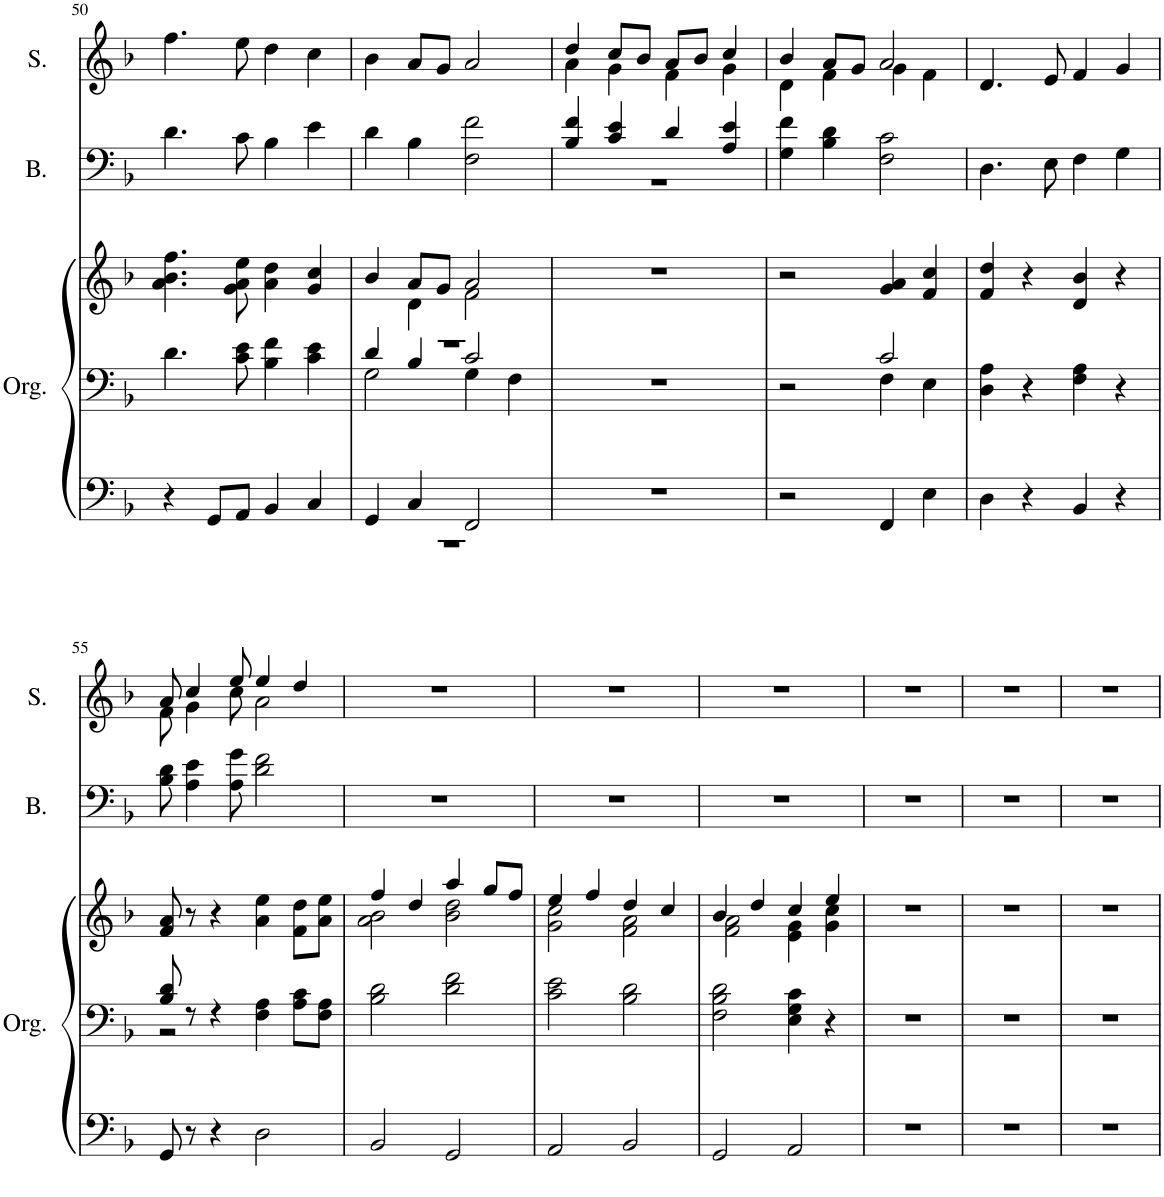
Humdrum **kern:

**kern	**kern	**kern	**kern	**kern
*part3	*part3	*part3	*part2	*part1
*staff5	*staff4	*staff3	*staff2	*staff1
*I"Organ	*	*	*I"Tenor   Bass	*I"Soprano        Alto
*I'Org.	*	*	*I'B.	*I'S.
!!LO:PB:g=z
*clefF4	*clefF4	*clefG2	*clefF4	*clefG2
*k[b-]	*k[b-]	*k[b-]	*k[b-]	*k[b-]
*M4/4	*M4/4	*M4/4	*M4/4	*M4/4
=50	=50	=50	=50	=50
4r	4.d\	4.a\ 4.b-\ 4.ff\	4.d\	4.ff\
8GG/L	.	.	.	.
8AA/J	8c\ 8e\	8g\ 8a\ 8ee\	8c\	8ee\
4BB-/	4B-\ 4f\	4a\ 4dd\	4B-\	4dd\
4C/	4c\ 4e\	4g/ 4cc/	4e\	4cc\
=51	=51	=51	=51	=51
*^	*^	*^	*	*
1r	4GG/	4d/	2G\	4b-/	1r	4d\	4b-\
.	4C/	4B-/	.	8a/L	.	4B-\	8a/L
.	.	.	.	8g/J	.	.	8g/J
.	2FF/	2c/	4G\	2a/	.	2F\ 2f\	2a/
.	.	.	4F\	.	.	.	.
2.ryy	2.ryy	2.ryy	2.ryy	2.ryy	4d\	2.ryy	2.ryy
.	.	.	.	.	2f\	.	.
*v	*v	*	*	*	*	*	*
*	*v	*v	*	*	*	*
*	*	*v	*v	*	*
=52	=52	=52	=52	=52
*	*	*	*^	*^
1r	1r	1r	4B-/ 4f/	1r	4dd/	4a\
.	.	.	4c/ 4e/	.	8cc/L	4g\
.	.	.	.	.	8b-/J	.
.	.	.	4d/	.	8a/L	4f\
.	.	.	.	.	8b-/J	.
.	.	.	4A/ 4e/	.	4cc/	4g\
*	*	*	*v	*v	*	*
=53	=53	=53	=53	=53	=53
*	*^	*	*	*	*
2r	2r	2ryy	2r	4G\ 4f\	4b-/	4d\
.	.	.	.	4B-\ 4d\	8a/L	4f\
.	.	.	.	.	8g/J	.
4FF/	2c/	4F\	4g/ 4a/	2F\ 2c\	2a/	4g\
4E\	.	4E\	4f/ 4cc/	.	.	4f\
*	*v	*v	*	*	*v	*v
=54	=54	=54	=54	=54
4D\	4D\ 4A\	4f/ 4dd/	4.D\	4.d/
4r	4r	4r	.	.
.	.	.	8E\	8e/
4BB-/	4F\ 4A\	4d/ 4b-/	4F\	4f/
4r	4r	4r	4G\	4g/
!!LO:LB:g=z
=55	=55	=55	=55	=55
*	*^	*	*	*^
8GG/	8B-/ 8d/	2r	8f/ 8a/	8B-\ 8d\	8a/	8f\
8r	8r	.	8r	4A\ 4e\	4cc/	4g\
4r	4r	.	4r	.	.	.
.	.	.	.	8A\ 8g\	8ee/	8cc\
2D\	4F\ 4A\	2ryy	4a\ 4ee\	2d\ 2f\	4ee/	2a\
.	8A\ 8c\L	.	8f\ 8dd\L	.	4dd/	.
.	8F\ 8A\J	.	8a\ 8ee\J	.	.	.
*	*v	*v	*	*	*v	*v
=56	=56	=56	=56	=56
*	*	*^	*	*
2BB-/	2B-\ 2d\	4ff/	2a\ 2b-\	1r	1r
.	.	4dd/	.	.	.
2GG/	2d\ 2f\	4aa/	2b-\ 2dd\	.	.
.	.	8gg/L	.	.	.
.	.	8ff/J	.	.	.
=57	=57	=57	=57	=57	=57
2AA/	2c\ 2e\	4ee/	2g\ 2cc\	1r	1r
.	.	4ff/	.	.	.
2BB-/	2B-\ 2d\	4dd/	2f\ 2a\	.	.
.	.	4cc/	.	.	.
=58	=58	=58	=58	=58	=58
2GG/	2F\ 2B-\ 2d\	4b-/	2f\ 2a\	1r	1r
.	.	4dd/	.	.	.
2AA/	4E\ 4G\ 4c\	4cc/	4e\ 4g\	.	.
.	4r	4ee/	4g\ 4cc\	.	.
*	*	*v	*v	*	*
=59	=59	=59	=59	=59
1r	1r	1r	1r	1r
=60	=60	=60	=60	=60
1r	1r	1r	1r	1r
=61	=61	=61	=61	=61
1r	1r	1r	1r	1r
=	=	=	=	=
*-	*-	*-	*-	*-
